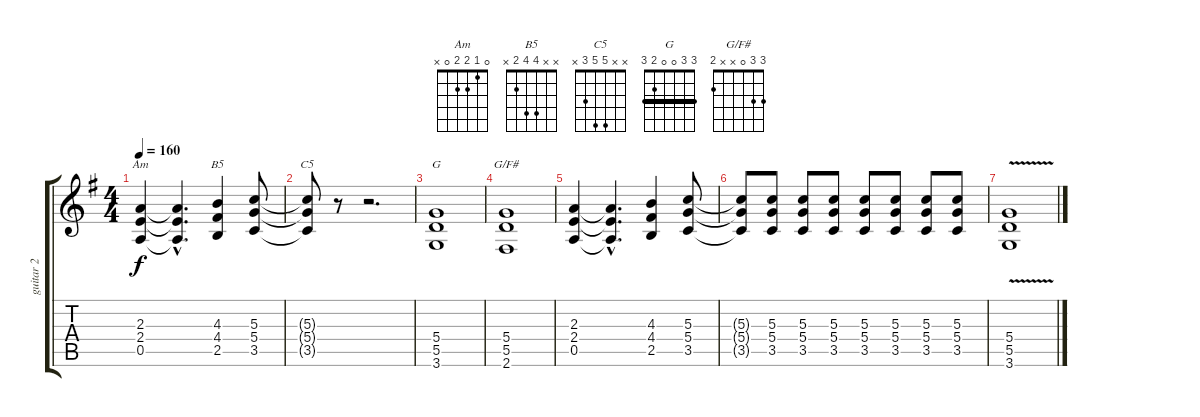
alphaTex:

\track ("guitar 2" "guitar 2") {instrument distortionguitar}
\staff {score tabs}
\tuning (E4 B3 G3 D3 A2 E2) {hide}
\chord ("Am" 0 1 2 2 0 x)
\chord ("B5" x x 4 4 2 x)
\chord ("C5" x x 5 5 3 x)
\chord ("G" 3 3 0 0 2 3) {barre 3}
\chord ("G/F#" 3 3 0 x x 2)
\ts (4 4)
\tempo 160
\clef g2
\ks g
(2.3 2.4 0.5).4{ch "Am" dy f} (2.3{hac t} 2.4{hac t} 0.5{hac t}).4{d} (4.3 4.4 2.5).4{ch "B5"} (5.3 5.4 3.5).8 |
(5.3{t} 5.4{t} 3.5{t}).8{ch "C5"} r.8 r.2{d} |
(5.4 5.5 3.6).1{ch "G"} |
(5.4 5.5 2.6).1{ch "G/F#"} |
(2.3 2.4 0.5).4 (2.3{hac t} 2.4{hac t} 0.5{hac t}).4{d} (4.3 4.4 2.5).4 (5.3 5.4 3.5).8 |
(5.3{t} 5.4{t} 3.5{t}).8 (5.3 5.4 3.5).8 (5.3 5.4 3.5).8 (5.3 5.4 3.5).8 (5.3 5.4 3.5).8 (5.3 5.4 3.5).8 (5.3 5.4 3.5).8 (5.3 5.4 3.5).8 |
(5.4{v} 5.5{v} 3.6{v}).1
